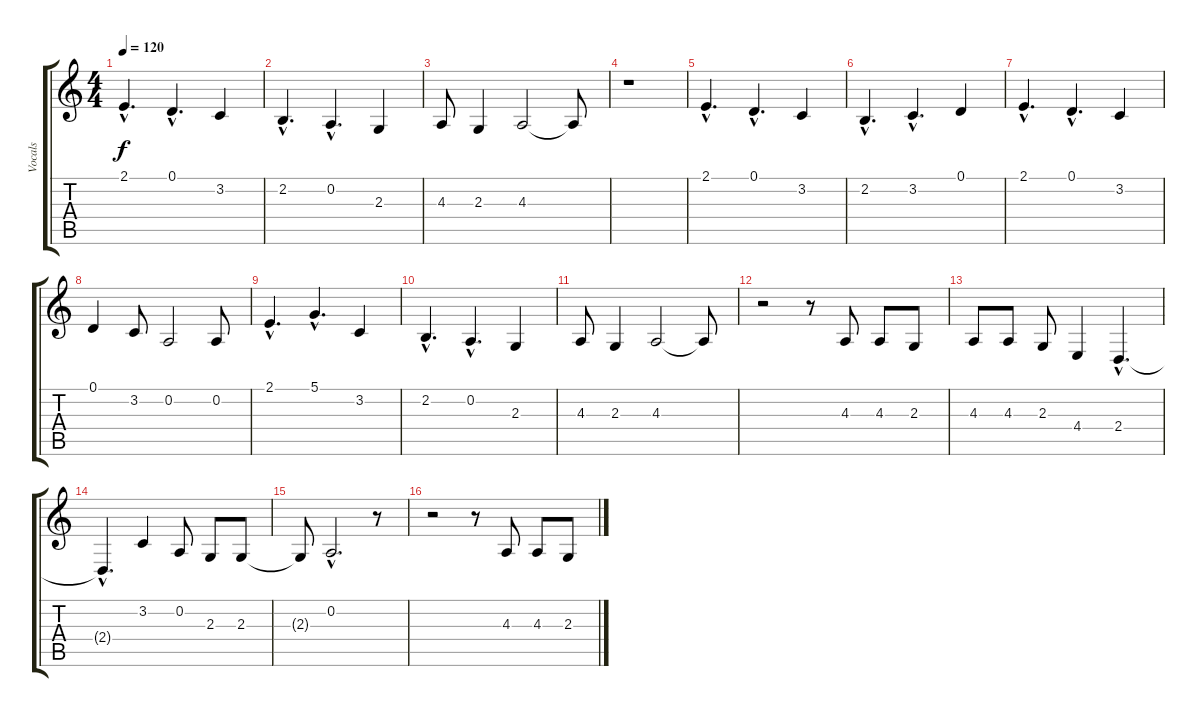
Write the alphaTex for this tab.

\track ("Vocals" "Vocals") {instrument oboe}
\staff {score tabs}
\tuning (D4 A3 F3 C3 G2 D2) {hide}
\ts (4 4)
\tempo 120
\clef g2
\ks c
2.1{hac}.4{d dy f} 0.1{hac}.4{d} 3.2.4 |
2.2{hac}.4{d} 0.2{hac}.4{d} 2.3.4 |
4.3.8 2.3.4 4.3.2 4.3{t}.8 |
r.1 |
2.1{hac}.4{d} 0.1{hac}.4{d} 3.2.4 |
2.2{hac}.4{d} 3.2{hac}.4{d} 0.1.4 |
2.1{hac}.4{d} 0.1{hac}.4{d} 3.2.4 |
0.1.4 3.2.8 0.2.2 0.2.8 |
2.1{hac}.4{d} 5.1{hac}.4{d} 3.2.4 |
2.2{hac}.4{d} 0.2{hac}.4{d} 2.3.4 |
4.3.8 2.3.4 4.3.2 4.3{t}.8 |
r.2 r.8 4.3.8 4.3.8 2.3.8 |
4.3.8 4.3.8 2.3.8 4.4.4 2.4{hac}.4{d} |
2.4{hac t}.4{d} 3.2.4 0.2.8 2.3.8 2.3.8 |
2.3{t}.8 0.2{hac}.2{d} r.8 |
r.2 r.8 4.3.8 4.3.8 2.3.8
